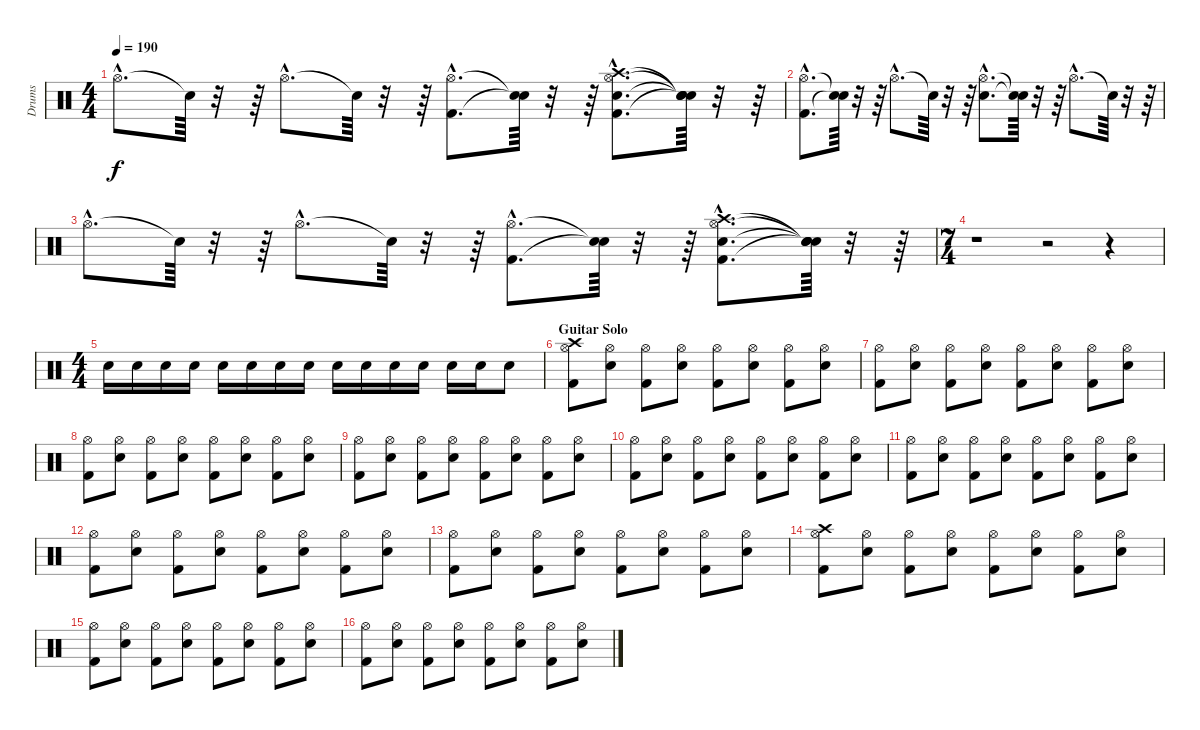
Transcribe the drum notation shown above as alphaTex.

\track ("Drums" "Drums") {instrument percussion}
\staff {score}
\articulation defaults
\ts (4 4)
\tempo 190
\clef neutral
\ks c "Hi-Hat (open)"{hac}.8{d dy f} "Snare (hit)"{t}.64
r.32 r.64 "Hi-Hat (open)"{hac}.8{d} "Snare (hit)"{t}.64 r.32 r.64 ("Kick (hit) 2"{hac} "Hi-Hat (open)"{hac}).8{d} ("Snare (hit)"{t} "Snare (hit)"{t}).64 r.32 r.64 ("Kick (hit) 2"{hac} "Snare (hit) 2"{hac} "Hi-Hat (open)"{hac} "Crash high (hit)"{hac}).8{d} ("Snare (hit)"{t} "Snare (hit)"{t} "Snare (hit)"{t} "Snare (hit)"{t}).64 r.32 r.64 |
("Kick (hit) 2"{hac} "Hi-Hat (open)"{hac}).8{d} ("Snare (hit)"{t} "Snare (hit)"{t}).64 r.32 r.64 "Hi-Hat (open)"{hac}.8{d} "Snare (hit)"{t}.64 r.32 r.64 ("Snare (hit) 2"{hac} "Hi-Hat (open)"{hac}).8{d} ("Snare (hit)"{t} "Snare (hit)"{t}).64 r.32 r.64 "Hi-Hat (open)"{hac}.8{d} "Snare (hit)"{t}.64 r.32 r.64 |
"Hi-Hat (open)"{hac}.8{d} "Snare (hit)"{t}.64 r.32 r.64 "Hi-Hat (open)"{hac}.8{d} "Snare (hit)"{t}.64 r.32 r.64 ("Kick (hit) 2"{hac} "Hi-Hat (open)"{hac}).8{d} ("Snare (hit)"{t} "Snare (hit)"{t}).64 r.32 r.64 ("Kick (hit) 2"{hac} "Snare (hit) 2"{hac} "Hi-Hat (open)"{hac} "Crash high (hit)"{hac}).8{d} ("Snare (hit)"{t} "Snare (hit)"{t} "Snare (hit)"{t} "Snare (hit)"{t}).64 r.32 r.64 |
\ts (7 4)
r.1 r.2 r.4 |
\ts (4 4)
"Snare (hit) 2".16 "Snare (hit) 2".16 "Snare (hit) 2".16 "Snare (hit) 2".16 "Snare (hit) 2".16 "Snare (hit) 2".16 "Snare (hit) 2".16 "Snare (hit) 2".16 "Snare (hit) 2".16 "Snare (hit) 2".16 "Snare (hit) 2".16 "Snare (hit) 2".16 "Snare (hit) 2".16 "Snare (hit) 2".16 "Snare (hit) 2".8 |
\section ("" "Guitar Solo")
("Kick (hit) 2" "Hi-Hat (open)" "Crash high (hit)").8 ("Snare (hit) 2" "Hi-Hat (open)").8 ("Kick (hit) 2" "Hi-Hat (open)").8 ("Snare (hit) 2" "Hi-Hat (open)").8 ("Kick (hit) 2" "Hi-Hat (open)").8 ("Snare (hit) 2" "Hi-Hat (open)").8 ("Kick (hit) 2" "Hi-Hat (open)").8 ("Snare (hit) 2" "Hi-Hat (open)").8 |
("Kick (hit) 2" "Hi-Hat (open)").8 ("Snare (hit) 2" "Hi-Hat (open)").8 ("Kick (hit) 2" "Hi-Hat (open)").8 ("Snare (hit) 2" "Hi-Hat (open)").8 ("Kick (hit) 2" "Hi-Hat (open)").8 ("Snare (hit) 2" "Hi-Hat (open)").8 ("Kick (hit) 2" "Hi-Hat (open)").8 ("Snare (hit) 2" "Hi-Hat (open)").8 |
("Kick (hit) 2" "Hi-Hat (open)").8 ("Snare (hit) 2" "Hi-Hat (open)").8 ("Kick (hit) 2" "Hi-Hat (open)").8 ("Snare (hit) 2" "Hi-Hat (open)").8 ("Kick (hit) 2" "Hi-Hat (open)").8 ("Snare (hit) 2" "Hi-Hat (open)").8 ("Kick (hit) 2" "Hi-Hat (open)").8 ("Snare (hit) 2" "Hi-Hat (open)").8 |
("Kick (hit) 2" "Hi-Hat (open)").8 ("Snare (hit) 2" "Hi-Hat (open)").8 ("Kick (hit) 2" "Hi-Hat (open)").8 ("Snare (hit) 2" "Hi-Hat (open)").8 ("Kick (hit) 2" "Hi-Hat (open)").8 ("Snare (hit) 2" "Hi-Hat (open)").8 ("Kick (hit) 2" "Hi-Hat (open)").8 ("Snare (hit) 2" "Hi-Hat (open)").8 |
("Kick (hit) 2" "Hi-Hat (open)").8 ("Snare (hit) 2" "Hi-Hat (open)").8 ("Kick (hit) 2" "Hi-Hat (open)").8 ("Snare (hit) 2" "Hi-Hat (open)").8 ("Kick (hit) 2" "Hi-Hat (open)").8 ("Snare (hit) 2" "Hi-Hat (open)").8 ("Kick (hit) 2" "Hi-Hat (open)").8 ("Snare (hit) 2" "Hi-Hat (open)").8 |
("Kick (hit) 2" "Hi-Hat (open)").8 ("Snare (hit) 2" "Hi-Hat (open)").8 ("Kick (hit) 2" "Hi-Hat (open)").8 ("Snare (hit) 2" "Hi-Hat (open)").8 ("Kick (hit) 2" "Hi-Hat (open)").8 ("Snare (hit) 2" "Hi-Hat (open)").8 ("Kick (hit) 2" "Hi-Hat (open)").8 ("Snare (hit) 2" "Hi-Hat (open)").8 |
("Kick (hit) 2" "Hi-Hat (open)").8 ("Snare (hit) 2" "Hi-Hat (open)").8 ("Kick (hit) 2" "Hi-Hat (open)").8 ("Snare (hit) 2" "Hi-Hat (open)").8 ("Kick (hit) 2" "Hi-Hat (open)").8 ("Snare (hit) 2" "Hi-Hat (open)").8 ("Kick (hit) 2" "Hi-Hat (open)").8 ("Snare (hit) 2" "Hi-Hat (open)").8 |
("Kick (hit) 2" "Hi-Hat (open)").8 ("Snare (hit) 2" "Hi-Hat (open)").8 ("Kick (hit) 2" "Hi-Hat (open)").8 ("Snare (hit) 2" "Hi-Hat (open)").8 ("Kick (hit) 2" "Hi-Hat (open)").8 ("Snare (hit) 2" "Hi-Hat (open)").8 ("Kick (hit) 2" "Hi-Hat (open)").8 ("Snare (hit) 2" "Hi-Hat (open)").8 |
("Kick (hit) 2" "Hi-Hat (open)" "Crash high (hit)").8 ("Snare (hit) 2" "Hi-Hat (open)").8 ("Kick (hit) 2" "Hi-Hat (open)").8 ("Snare (hit) 2" "Hi-Hat (open)").8 ("Kick (hit) 2" "Hi-Hat (open)").8 ("Snare (hit) 2" "Hi-Hat (open)").8 ("Kick (hit) 2" "Hi-Hat (open)").8 ("Snare (hit) 2" "Hi-Hat (open)").8 |
("Kick (hit) 2" "Hi-Hat (open)").8 ("Snare (hit) 2" "Hi-Hat (open)").8 ("Kick (hit) 2" "Hi-Hat (open)").8 ("Snare (hit) 2" "Hi-Hat (open)").8 ("Kick (hit) 2" "Hi-Hat (open)").8 ("Snare (hit) 2" "Hi-Hat (open)").8 ("Kick (hit) 2" "Hi-Hat (open)").8 ("Snare (hit) 2" "Hi-Hat (open)").8 |
("Kick (hit) 2" "Hi-Hat (open)").8 ("Snare (hit) 2" "Hi-Hat (open)").8 ("Kick (hit) 2" "Hi-Hat (open)").8 ("Snare (hit) 2" "Hi-Hat (open)").8 ("Kick (hit) 2" "Hi-Hat (open)").8 ("Snare (hit) 2" "Hi-Hat (open)").8 ("Kick (hit) 2" "Hi-Hat (open)").8 ("Snare (hit) 2" "Hi-Hat (open)").8
